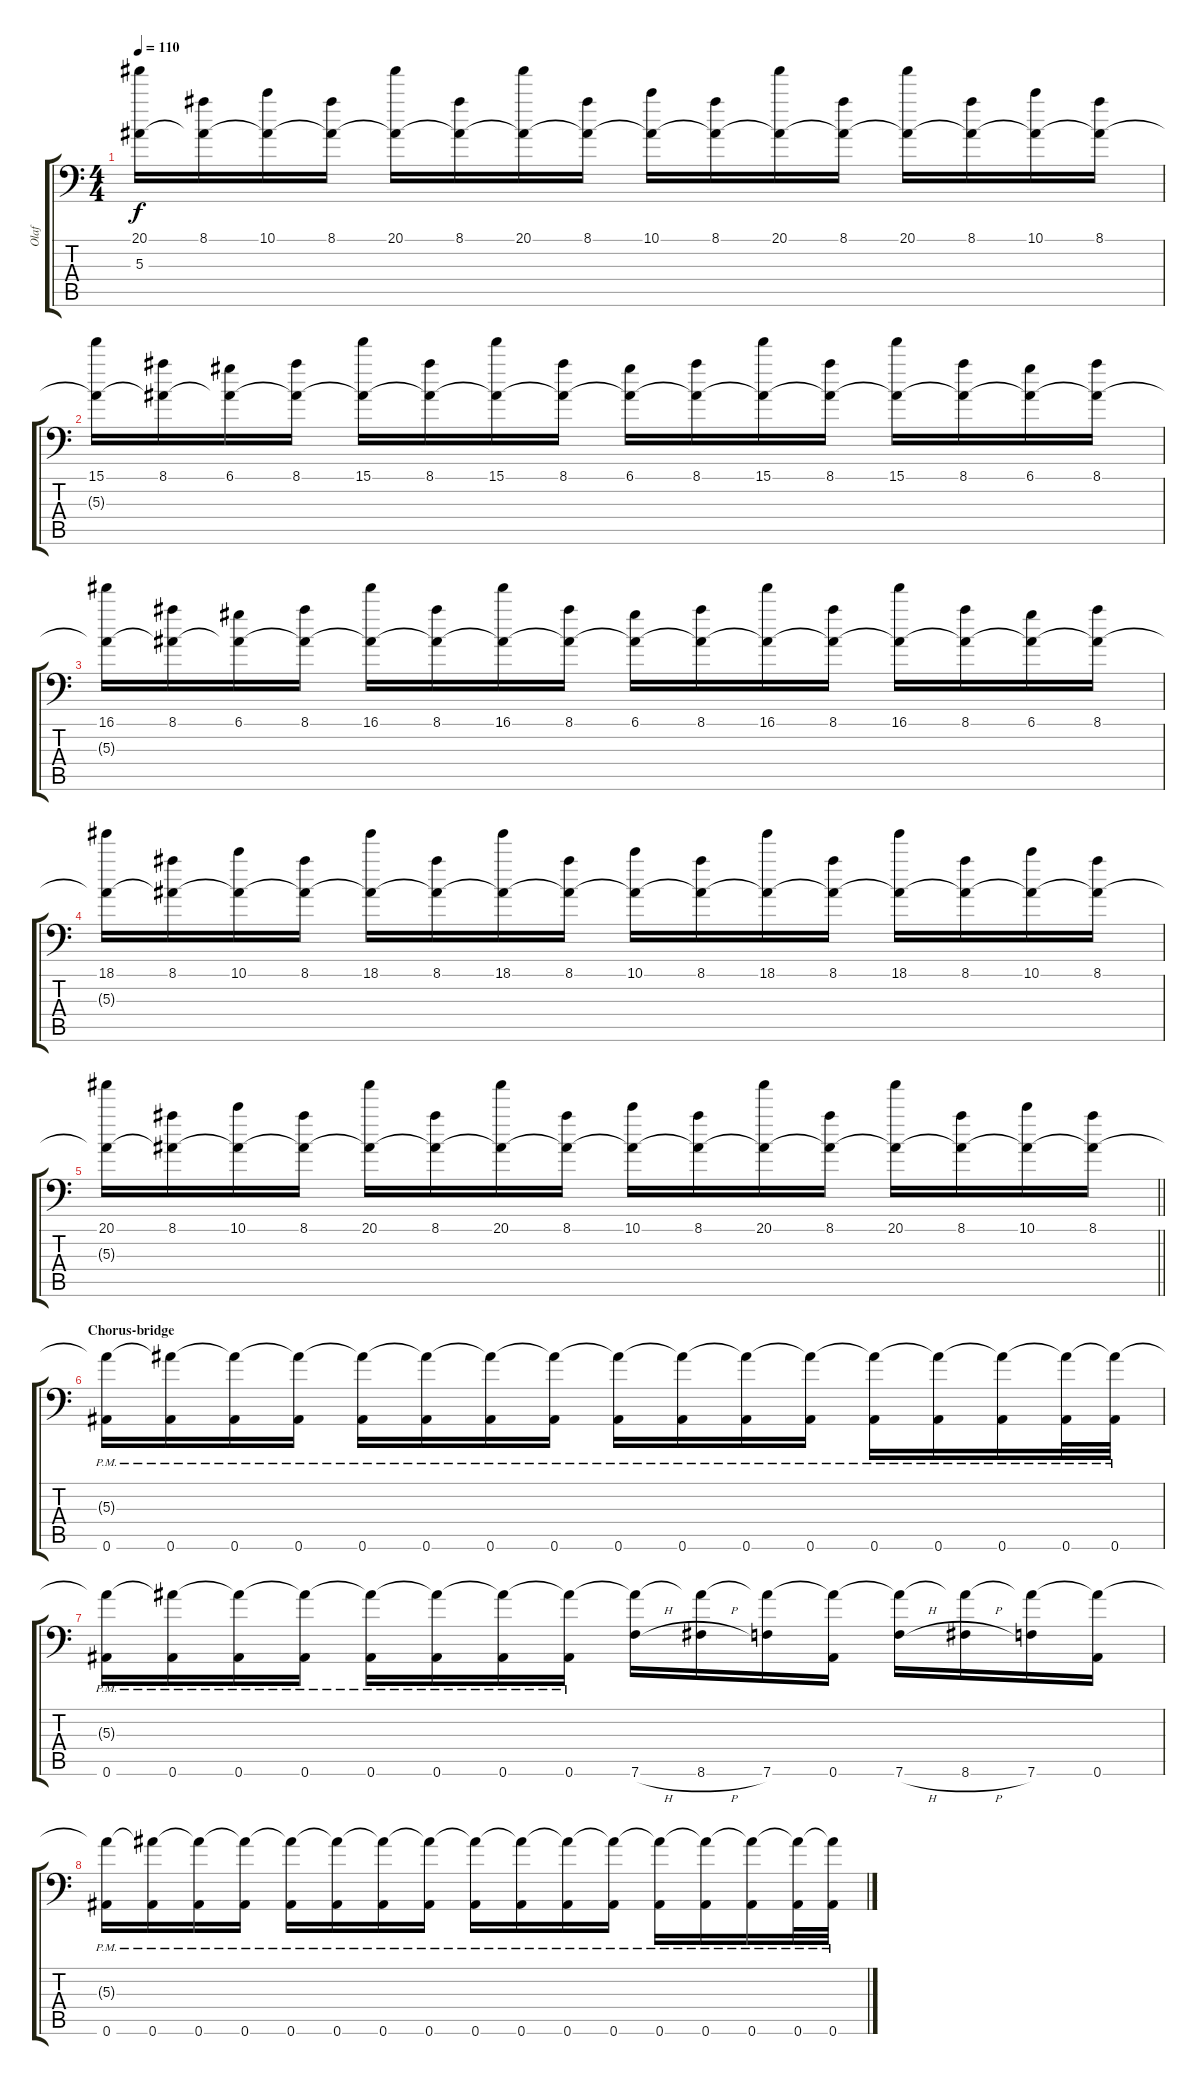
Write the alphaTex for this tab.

\track ("Olaf" "Olaf") {instrument overdrivenguitar}
\staff {score tabs}
\tuning (D4 A3 F3 C3 G2 Bb1) {hide}
\ts (4 4)
\tempo 110
\clef f4
\ks c
(20.1 5.3{t}).16{dy f} (8.1 5.3{t}).16 (10.1 5.3{t}).16 (8.1 5.3{t}).16 (20.1 5.3{t}).16 (8.1 5.3{t}).16 (20.1 5.3{t}).16 (8.1 5.3{t}).16 (10.1 5.3{t}).16 (8.1 5.3{t}).16 (20.1 5.3{t}).16 (8.1 5.3{t}).16 (20.1 5.3{t}).16 (8.1 5.3{t}).16 (10.1 5.3{t}).16 (8.1 5.3{t}).16 |
(15.1 5.3{t}).16 (8.1 5.3{t}).16 (6.1 5.3{t}).16 (8.1 5.3{t}).16 (15.1 5.3{t}).16 (8.1 5.3{t}).16 (15.1 5.3{t}).16 (8.1 5.3{t}).16 (6.1 5.3{t}).16 (8.1 5.3{t}).16 (15.1 5.3{t}).16 (8.1 5.3{t}).16 (15.1 5.3{t}).16 (8.1 5.3{t}).16 (6.1 5.3{t}).16 (8.1 5.3{t}).16 |
(16.1 5.3{t}).16 (8.1 5.3{t}).16 (6.1 5.3{t}).16 (8.1 5.3{t}).16 (16.1 5.3{t}).16 (8.1 5.3{t}).16 (16.1 5.3{t}).16 (8.1 5.3{t}).16 (6.1 5.3{t}).16 (8.1 5.3{t}).16 (16.1 5.3{t}).16 (8.1 5.3{t}).16 (16.1 5.3{t}).16 (8.1 5.3{t}).16 (6.1 5.3{t}).16 (8.1 5.3{t}).16 |
(18.1 5.3{t}).16 (8.1 5.3{t}).16 (10.1 5.3{t}).16 (8.1 5.3{t}).16 (18.1 5.3{t}).16 (8.1 5.3{t}).16 (18.1 5.3{t}).16 (8.1 5.3{t}).16 (10.1 5.3{t}).16 (8.1 5.3{t}).16 (18.1 5.3{t}).16 (8.1 5.3{t}).16 (18.1 5.3{t}).16 (8.1 5.3{t}).16 (10.1 5.3{t}).16 (8.1 5.3{t}).16 |
\barLineRight lightlight
(20.1 5.3{t}).16 (8.1 5.3{t}).16 (10.1 5.3{t}).16 (8.1 5.3{t}).16 (20.1 5.3{t}).16 (8.1 5.3{t}).16 (20.1 5.3{t}).16 (8.1 5.3{t}).16 (10.1 5.3{t}).16 (8.1 5.3{t}).16 (20.1 5.3{t}).16 (8.1 5.3{t}).16 (20.1 5.3{t}).16 (8.1 5.3{t}).16 (10.1 5.3{t}).16 (8.1 5.3{t}).16 |
\section ("" "Chorus-bridge")
(5.3{t} 0.6{pm}).16 (5.3{t} 0.6{pm}).16 (5.3{t} 0.6{pm}).16 (5.3{t} 0.6{pm}).16 (5.3{t} 0.6{pm}).16 (5.3{t} 0.6{pm}).16 (5.3{t} 0.6{pm}).16 (5.3{t} 0.6{pm}).16 (5.3{t} 0.6{pm}).16 (5.3{t} 0.6{pm}).16 (5.3{t} 0.6{pm}).16 (5.3{t} 0.6{pm}).16 (5.3{t} 0.6{pm}).16 (5.3{t} 0.6{pm}).16 (5.3{t} 0.6{pm}).16 (5.3{t} 0.6{pm}).32 (5.3{t} 0.6{pm}).32 |
(5.3{t} 0.6{pm}).16 (5.3{t} 0.6{pm}).16 (5.3{t} 0.6{pm}).16 (5.3{t} 0.6{pm}).16 (5.3{t} 0.6{pm}).16 (5.3{t} 0.6{pm}).16 (5.3{t} 0.6{pm}).16 (5.3{t} 0.6{pm}).16 (5.3{t} 7.6{h}).16 (5.3{t} 8.6{h}).16 (5.3{t} 7.6).16 (5.3{t} 0.6).16 (5.3{t} 7.6{h}).16 (5.3{t} 8.6{h}).16 (5.3{t} 7.6).16 (5.3{t} 0.6).16 |
(5.3{t} 0.6{pm}).16 (5.3{t} 0.6{pm}).16 (5.3{t} 0.6{pm}).16 (5.3{t} 0.6{pm}).16 (5.3{t} 0.6{pm}).16 (5.3{t} 0.6{pm}).16 (5.3{t} 0.6{pm}).16 (5.3{t} 0.6{pm}).16 (5.3{t} 0.6{pm}).16 (5.3{t} 0.6{pm}).16 (5.3{t} 0.6{pm}).16 (5.3{t} 0.6{pm}).16 (5.3{t} 0.6{pm}).16 (5.3{t} 0.6{pm}).16 (5.3{t} 0.6{pm}).16 (5.3{t} 0.6{pm}).32 (5.3{t} 0.6{pm}).32
